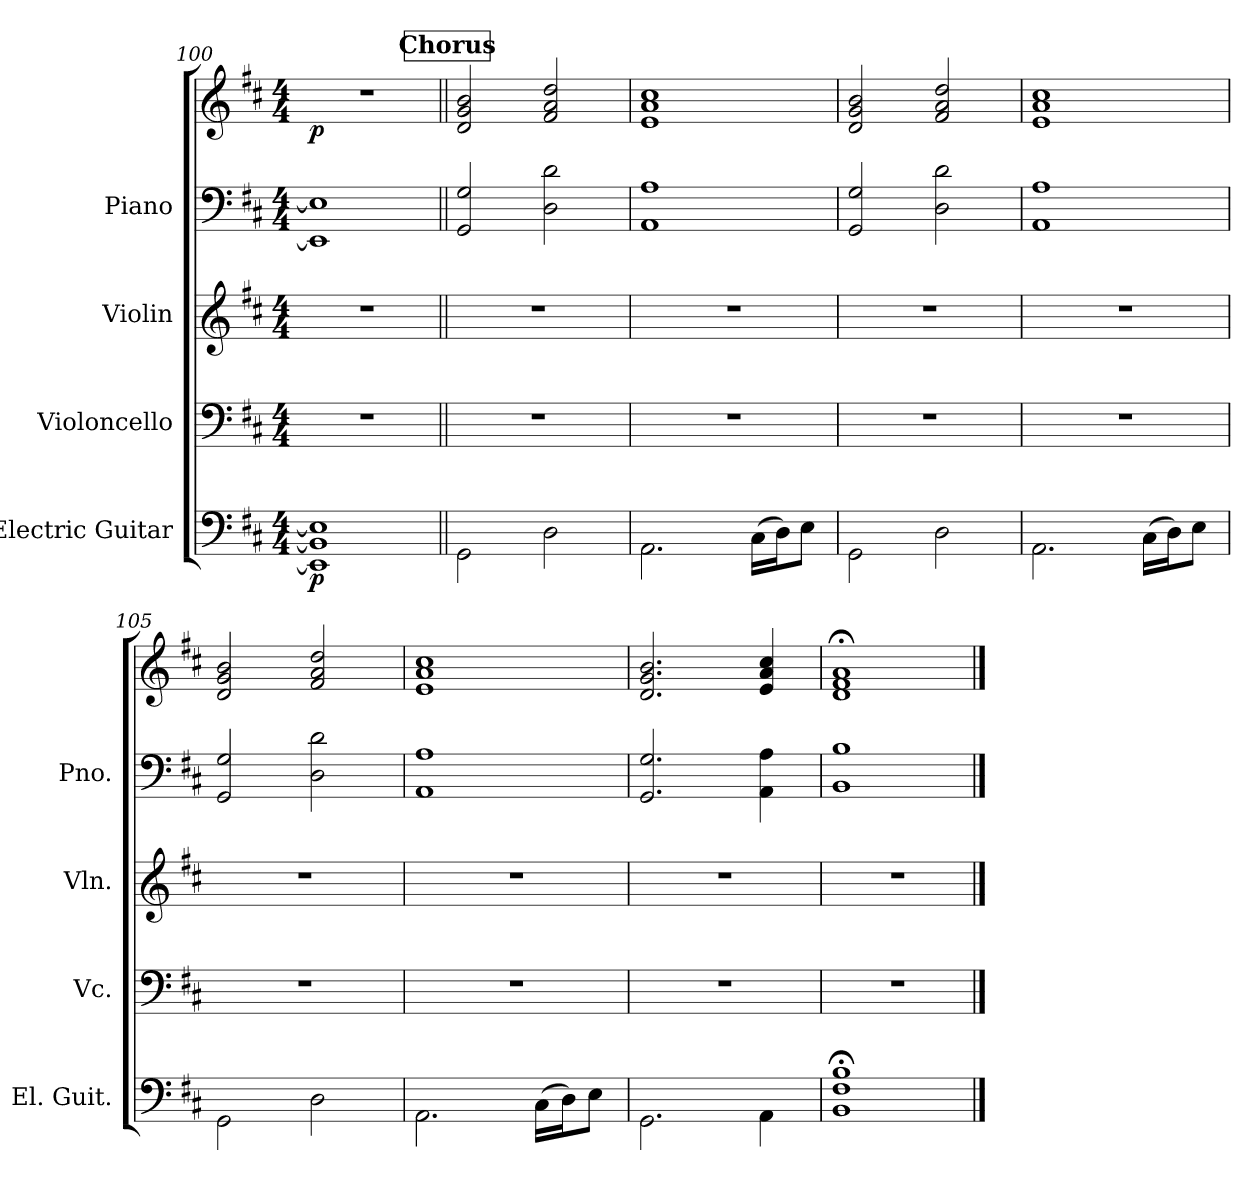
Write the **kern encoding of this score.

**kern	**dynam	**kern	**kern	**kern	**kern	**dynam
*part4	*part4	*part3	*part2	*part1	*part1	*part1
*staff5	*staff5	*staff4	*staff3	*staff2	*staff1	*staff1/2
*I"Electric Guitar	*	*I"Violoncello	*I"Violin	*I"Piano	*	*
*I'El. Guit.	*	*I'Vc.	*I'Vln.	*I'Pno.	*	*
!!LO:PB:g=z
*	*	*clefF4	*clefG2	*clefF4	*clefG2	*
*k[f#c#]	*	*k[f#c#]	*k[f#c#]	*k[f#c#]	*k[f#c#]	*
*M4/4	*	*M4/4	*M4/4	*M4/4	*M4/4	*
=100	=100	=100	=100	=100	=100	=100
!	!LO:DY:b	!	!	!	!	!LO:DY:b
1EE] 1BB] 1E]	p	1r	1r	1EE] 1E]	1r	p
!!LO:REH:place=s1:a:B:fs=14:t=Chorus
=101||	=101||	=101||	=101||	=101||	=101||	=101||
2GG\	.	1r	1r	2GG/ 2G/	2d/ 2g/ 2b/	.
2D\	.	.	.	2D\ 2d\	2f#/ 2a/ 2dd/	.
=102	=102	=102	=102	=102	=102	=102
2.AA\	.	1r	1r	1AA 1A	1e 1a 1cc#	.
(>16C#\LL	.	.	.	.	.	.
16D\J)	.	.	.	.	.	.
8E\J	.	.	.	.	.	.
=103	=103	=103	=103	=103	=103	=103
2GG\	.	1r	1r	2GG/ 2G/	2d/ 2g/ 2b/	.
2D\	.	.	.	2D\ 2d\	2f#/ 2a/ 2dd/	.
=104	=104	=104	=104	=104	=104	=104
2.AA\	.	1r	1r	1AA 1A	1e 1a 1cc#	.
(>16C#\LL	.	.	.	.	.	.
16D\J)	.	.	.	.	.	.
8E\J	.	.	.	.	.	.
=105	=105	=105	=105	=105	=105	=105
2GG\	.	1r	1r	2GG/ 2G/	2d/ 2g/ 2b/	.
2D\	.	.	.	2D\ 2d\	2f#/ 2a/ 2dd/	.
=106	=106	=106	=106	=106	=106	=106
2.AA\	.	1r	1r	1AA 1A	1e 1a 1cc#	.
(>16C#\LL	.	.	.	.	.	.
16D\J)	.	.	.	.	.	.
8E\J	.	.	.	.	.	.
!!LO:LB:g=z
=107	=107	=107	=107	=107	=107	=107
2.GG\	.	1r	1r	2.GG/ 2.G/	2.d/ 2.g/ 2.b/	.
4AA\	.	.	.	4AA\ 4A\	4e/ 4a/ 4cc#/	.
=108	=108	=108	=108	=108	=108	=108
1BB;< 1F#;< 1B;<	.	1r	1r	1BB 1B	1d;< 1f#;< 1a;<	.
==	==	==	==	==	==	==
*-	*-	*-	*-	*-	*-	*-
